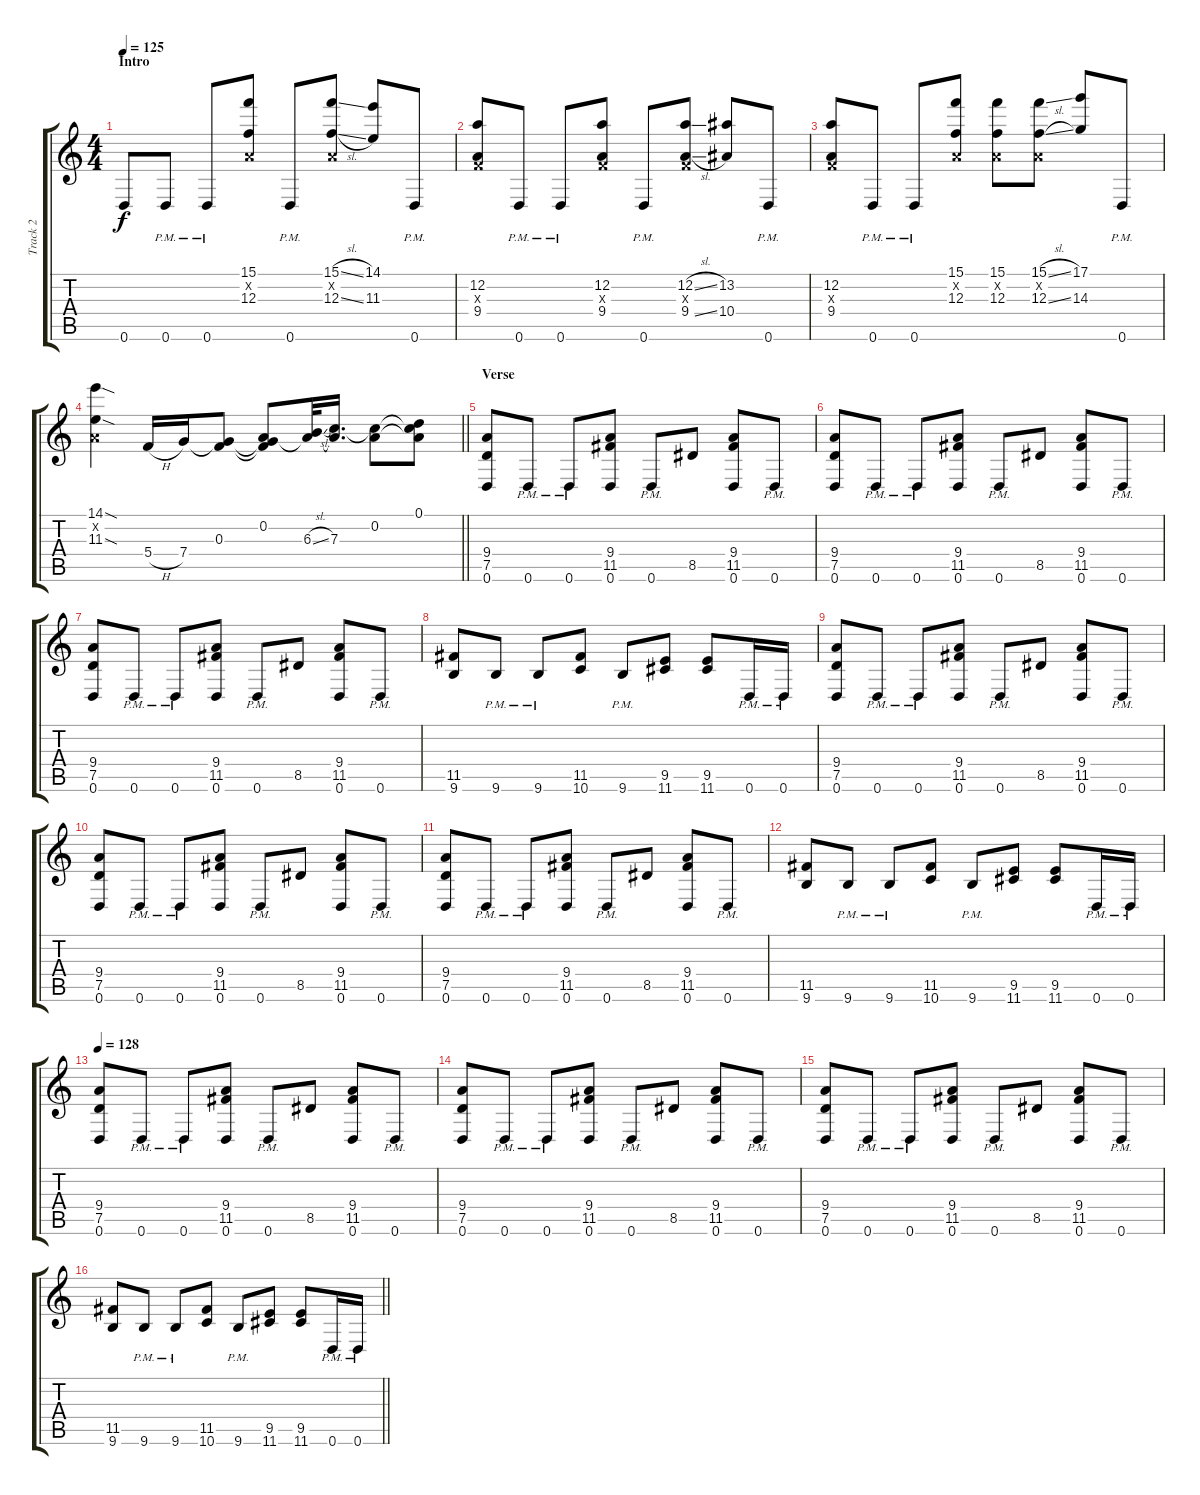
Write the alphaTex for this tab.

\track ("Track 2" "Track 2") {instrument distortionguitar}
\staff {score tabs}
\tuning (D4 A3 F3 C3 G2 D2) {hide}
\ts (4 4)
\section ("" "Intro")
\tempo 125
\clef g2
\ks c
0.6.8{dy f instrument distortionguitar} 0.6{pm}.8 0.6{pm}.8 (15.1 0.2{x} 12.3).8 0.6{pm}.8 (15.1{sl} 0.2{x} 12.3{sl}).8 (14.1 11.3).8 0.6{pm}.8 |
(12.2 0.3{x} 9.4).8 0.6{pm}.8 0.6{pm}.8 (12.2 0.3{x} 9.4).8 0.6{pm}.8 (12.2{sl} 0.3{x} 9.4{sl}).8 (13.2 10.4).8 0.6{pm}.8 |
(12.2 0.3{x} 9.4).8 0.6{pm}.8 0.6{pm}.8 (15.1 0.2{x} 12.3).8 (15.1 0.2{x} 12.3).8 (15.1{sl} 0.2{x} 12.3{sl}).8 (17.1 14.3).8 0.6{pm}.8 |
\barLineRight lightlight
(14.1{sod} 0.2{x} 11.3{sod}).4 5.4{h}.16 7.4.16 (0.3 7.4{t}).8 (0.2 0.3{t} 7.4{t}).8 (0.2{t} 6.3{sl}).32 (0.2{t} 7.3).16{d} (0.2 7.3{t}).8 (0.1 0.2{t} 7.3{t}).8 |
\section ("" "Verse")
(9.4 7.5 0.6).8 0.6{pm}.8 0.6{pm}.8 (9.4 11.5 0.6).8 0.6{pm}.8 8.5.8 (9.4 11.5 0.6).8 0.6{pm}.8 |
(9.4 7.5 0.6).8 0.6{pm}.8 0.6{pm}.8 (9.4 11.5 0.6).8 0.6{pm}.8 8.5.8 (9.4 11.5 0.6).8 0.6{pm}.8 |
(9.4 7.5 0.6).8 0.6{pm}.8 0.6{pm}.8 (9.4 11.5 0.6).8 0.6{pm}.8 8.5.8 (9.4 11.5 0.6).8 0.6{pm}.8 |
(11.5 9.6).8 9.6{pm}.8 9.6{pm}.8 (11.5 10.6).8 9.6{pm}.8 (9.5 11.6).8 (9.5 11.6).8 0.6{pm}.16 0.6{pm}.16 |
(9.4 7.5 0.6).8 0.6{pm}.8 0.6{pm}.8 (9.4 11.5 0.6).8 0.6{pm}.8 8.5.8 (9.4 11.5 0.6).8 0.6{pm}.8 |
(9.4 7.5 0.6).8 0.6{pm}.8 0.6{pm}.8 (9.4 11.5 0.6).8 0.6{pm}.8 8.5.8 (9.4 11.5 0.6).8 0.6{pm}.8 |
(9.4 7.5 0.6).8 0.6{pm}.8 0.6{pm}.8 (9.4 11.5 0.6).8 0.6{pm}.8 8.5.8 (9.4 11.5 0.6).8 0.6{pm}.8 |
(11.5 9.6).8 9.6{pm}.8 9.6{pm}.8 (11.5 10.6).8 9.6{pm}.8 (9.5 11.6).8 (9.5 11.6).8 0.6{pm}.16 0.6{pm}.16 |
\tempo 128
(9.4 7.5 0.6).8 0.6{pm}.8 0.6{pm}.8 (9.4 11.5 0.6).8 0.6{pm}.8 8.5.8 (9.4 11.5 0.6).8 0.6{pm}.8 |
(9.4 7.5 0.6).8 0.6{pm}.8 0.6{pm}.8 (9.4 11.5 0.6).8 0.6{pm}.8 8.5.8 (9.4 11.5 0.6).8 0.6{pm}.8 |
(9.4 7.5 0.6).8 0.6{pm}.8 0.6{pm}.8 (9.4 11.5 0.6).8 0.6{pm}.8 8.5.8 (9.4 11.5 0.6).8 0.6{pm}.8 |
\barLineRight lightlight
(11.5 9.6).8 9.6{pm}.8 9.6{pm}.8 (11.5 10.6).8 9.6{pm}.8 (9.5 11.6).8 (9.5 11.6).8 0.6{pm}.16 0.6{pm}.16
